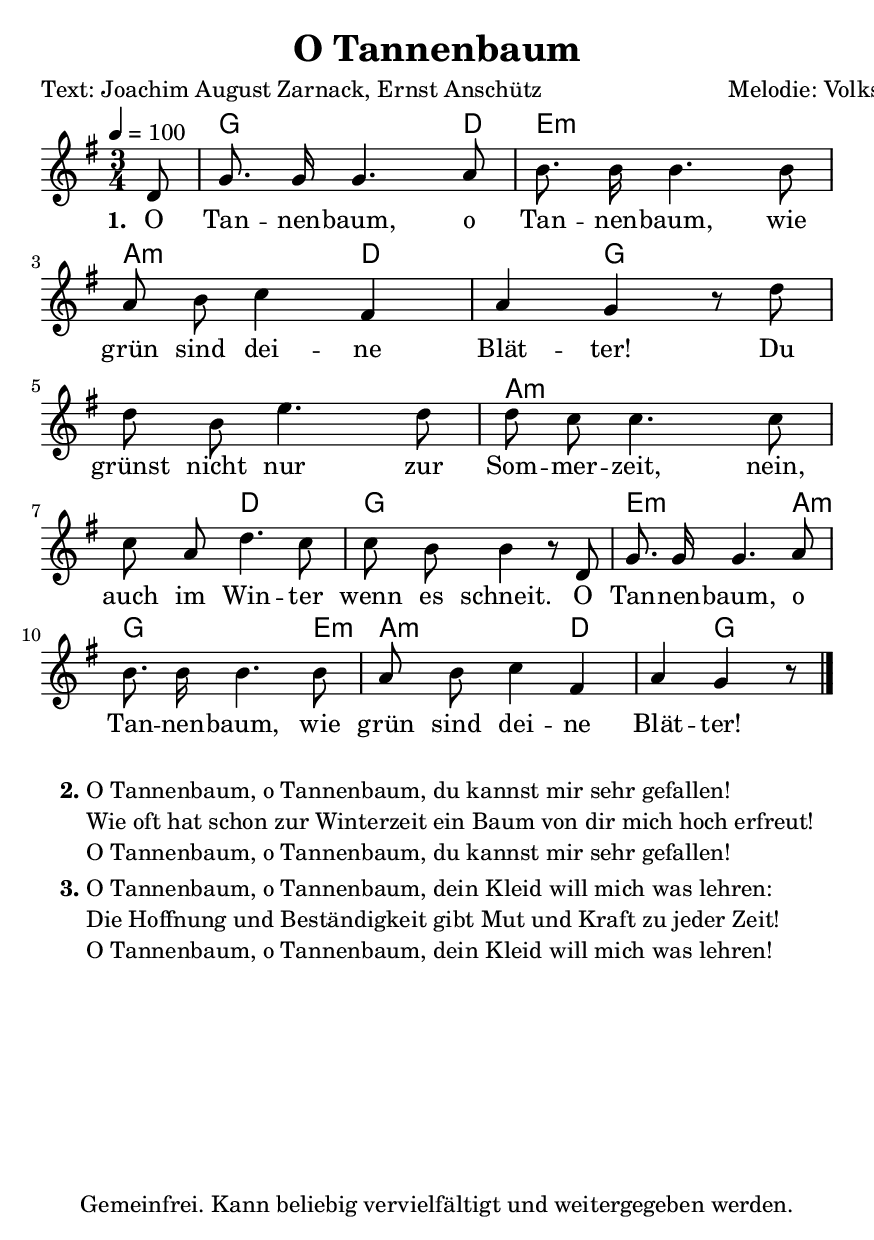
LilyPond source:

%=============================================
%   created by MuseScore Version: 0.9.6
%          Mittwoch, 17. November 2010
%=============================================
%
% geringfügige Änderungen von Hauke Rehr

\version "2.12.0"

\include "default.ly"

\header {
  title = "O Tannenbaum"
  composer = "Melodie: Volksweise"
  poet = "Text: Joachim August Zarnack, Ernst Anschütz"
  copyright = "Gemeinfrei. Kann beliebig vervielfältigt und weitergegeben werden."
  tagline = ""
id="ee80efc7bf2c90ddd18ebd0f81e344279945dba5"
}


AvoiceAA =  \relative c'{
  \autoBeamOff
  \clef treble
  \key f \major
  \tempo 4 = 100
  \time 3/4
  \partial 8
  c8     f8. f16 f4. g8      | % 1
  a8. a16 a4. a8      | % 2
  g a bes4 e,      | % 3
  g f r8 c'      | % 4
  c a d4. c8      | % 5
  c bes bes4. bes8      | % 6
  bes g c4. bes8      | % 7
  bes a a4 r8 c,      | % 8
  f8. f16 f4. g8      | % 9
  a8. a16 a4. a8      | % 10
  g a bes4 e,      | % 11
  \partial 1*5/8 g f r8 \bar "|."
}% end of last bar in partorvoice

ApartAverseA = \lyricmode {
  \set stanza = " 1. "
  O Tan -- nen -- baum, o Tan -- nen -- baum,
  wie grün sind dei -- ne Blät -- ter!
  Du grünst nicht nur zur Som -- mer -- zeit,
  nein, auch im Win -- ter wenn es schneit.
  O Tan -- nen -- baum, o Tan -- nen -- baum,
  wie grün sind dei -- ne Blät -- ter!
}

theChords = \chordmode {
  s8 f1*5/8 c8 d2.:m g2:m c2 f4 s4 s2. g2.:m s4 c2 f2. d4.:m s4 g8:m f4. s4 d8:m g2:m c2 f4
}%%end of chordlist


\score {
  <<
    \new ChordNames { \transpose f g {\theChords} }
    \context Staff = ApartA <<
        \context Voice = AvoiceAA \transpose f g {\AvoiceAA}
    >>
    \context Lyrics = ApartAverseA\lyricsto AvoiceAA  \ApartAverseA
  >>
 \layout {}
 \midi {}
}%% end of score-block


\markup {
  \fill-line {
    \column {
      \line {
        \bold "2." \column {
          "O Tannenbaum, o Tannenbaum, du kannst mir sehr gefallen!"
          "Wie oft hat schon zur Winterzeit ein Baum von dir mich hoch erfreut!"
          "O Tannenbaum, o Tannenbaum, du kannst mir sehr gefallen!"
        }
      }
      \hspace #0.1
      \line {
        \bold "3." \column {
          "O Tannenbaum, o Tannenbaum, dein Kleid will mich was lehren:"
          "Die Hoffnung und Beständigkeit gibt Mut und Kraft zu jeder Zeit!"
          "O Tannenbaum, o Tannenbaum, dein Kleid will mich was lehren!"
        }
      }
    }
  }
}

 % some settings % vim: sw=2 et
